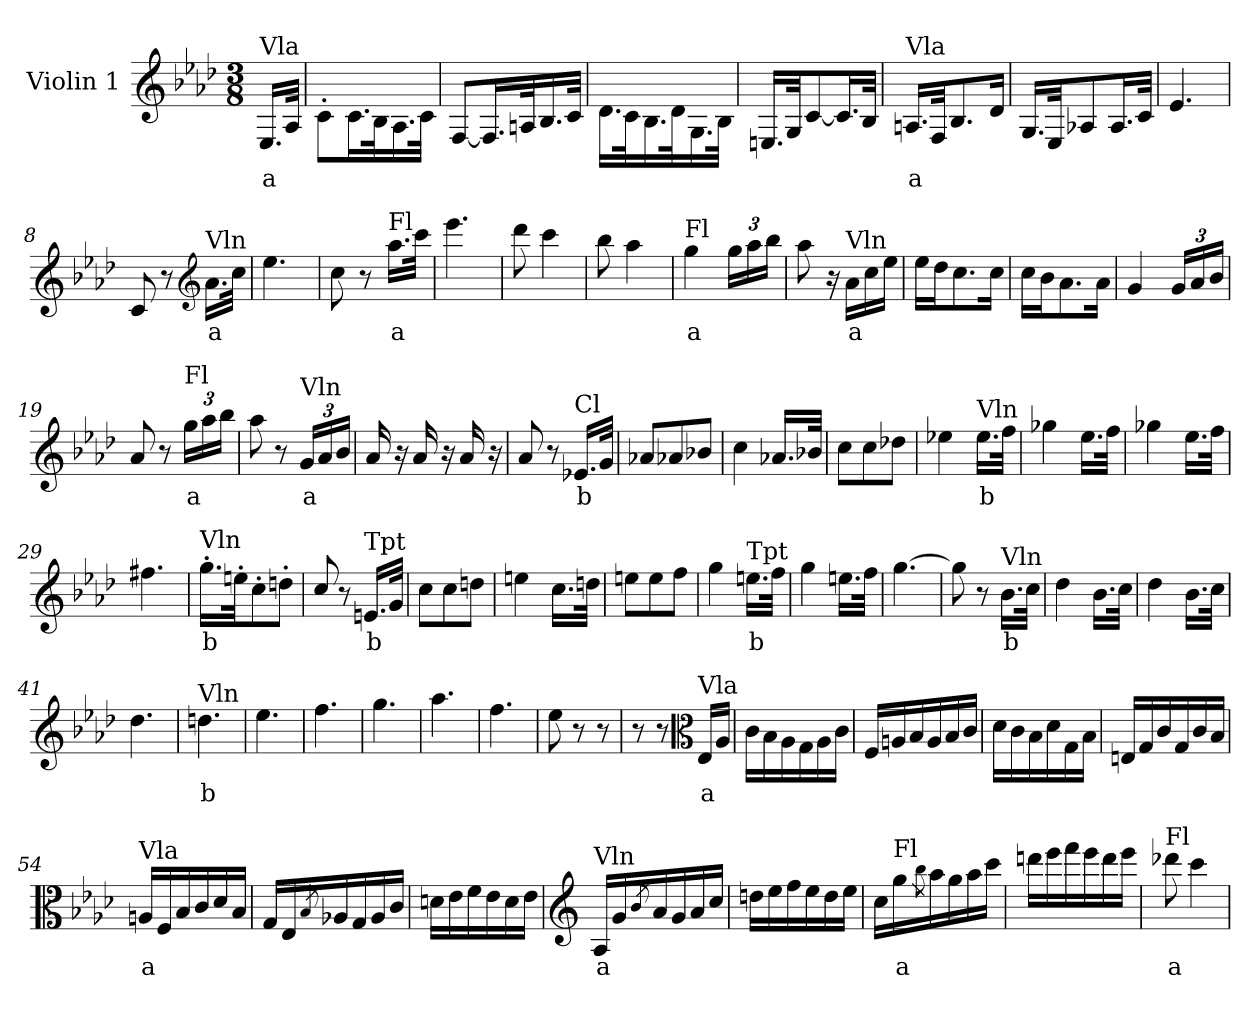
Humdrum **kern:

**kern	**text
*part1	*part1
*staff1	*staff1
*I"Violin 1	*
*I'Vln 1	*
*clefG2	*
*k[b-e-a-d-]	*
*M3/8	*
=	=
!LO:TX:a:t=Vla	!
!	!LO:LY:color=#FF0000
16.E-/LL	a
32A-/JJk	.
=1	=1
8c'\L	.
16.c\L	.
32B-\K	.
16.A-\	.
32c\JJk	.
=2	=2
[8F/L	.
16.F/L]	.
32An/K	.
16.B-/	.
32c/JJk	.
=3	=3
16.d-\LL	.
32c\K	.
16.B-\	.
32d-\K	.
16.G\	.
32B-\JJk	.
=4	=4
16.En/LL	.
32G/Jk	.
[8c/	.
16.c/L]	.
32B-/JJk	.
=5	=5
!LO:TX:a:t=Vla	!
!	!LO:LY:color=#FF0000
16.An/LL	a
32F/Jk	.
8.B-/	.
16d-/Jk	.
=6	=6
16.G/LL	.
32E-/Jk	.
8A-X/	.
16.A-/L	.
32c/JJk	.
=7	=7
4.e-	.
=8	=8
8c	.
8r	.
*clefG2	*
!LO:TX:a:t=Vln	!
!	!LO:LY:color=#FF0000
16.a-\LL	a
32cc\JJk	.
=9	=9
4.ee-	.
=10	=10
8cc	.
8r	.
!LO:TX:a:t=Fl	!
!	!LO:LY:color=#FF0000
16.aa-\LL	a
32ccc\JJk	.
=11	=11
4.eee-	.
=12	=12
8ddd-	.
4ccc	.
=13	=13
8bb-	.
4aa-	.
=14	=14
!LO:TX:a:t=Fl	!
!	!LO:LY:color=#FF0000
4gg	a
*Xbrackettup	*
24gg\LL	.
24aa-\	.
24bb-\JJ	.
=15	=15
8aa-	.
16r	.
!LO:TX:a:t=Vln	!
!	!LO:LY:color=#FF0000
16a-\LL	a
16cc\	.
16ee-\JJ	.
=16	=16
16ee-\LL	.
16dd-\J	.
8.cc\	.
16cc\Jk	.
=17	=17
16cc\LL	.
16b-\J	.
8.a-\	.
16a-\Jk	.
=18	=18
4g	.
24g/LL	.
24a-/	.
24b-/JJ	.
=19	=19
8a-	.
8r	.
!LO:TX:a:t=Fl	!
!	!LO:LY:color=#FF0000
24gg\LL	a
24aa-\	.
24bb-\JJ	.
=20	=20
8aa-	.
8r	.
!LO:TX:a:t=Vln	!
!	!LO:LY:color=#FF0000
24g/LL	a
24a-/	.
24b-/JJ	.
=21	=21
16a-	.
16r	.
16a-	.
16r	.
16a-	.
16r	.
=22	=22
8a-	.
8r	.
!LO:TX:a:t=Cl	!
!	!LO:LY:color=#FF0000
16.e-X/LL	b
32g/JJk	.
=23	=23
8a-X/L	.
8a-X/	.
8b-X/J	.
=24	=24
4cc	.
16.a-X/LL	.
32b-X/JJk	.
=25	=25
8cc\L	.
8cc\	.
8dd-X\J	.
=26	=26
4ee-X	.
!LO:TX:a:t=Vln	!
!	!LO:LY:color=#FF0000
16.ee-\LL	b
32ff\JJk	.
=27	=27
4gg-X	.
16.ee-\LL	.
32ff\JJk	.
=28	=28
4gg-X	.
16.ee-\LL	.
32ff\JJk	.
=29	=29
4.ff#X	.
=30	=30
!LO:TX:a:t=Vln	!
!	!LO:LY:color=#FF0000
16.gg'\LL	b
32een'\Jk	.
8cc'\	.
8ddn'\J	.
=31	=31
8cc/	.
8r	.
!LO:TX:a:t=Tpt	!
!	!LO:LY:color=#FF0000
16.en/LL	b
32g/JJk	.
=32	=32
8cc\L	.
8cc\	.
8ddn\J	.
=33	=33
4een	.
16.cc\LL	.
32ddn\JJk	.
=34	=34
8een\L	.
8ee\	.
8ff\J	.
=35	=35
4gg	.
!LO:TX:a:t=Tpt	!
!	!LO:LY:color=#FF0000
16.een\LL	b
32ff\JJk	.
=36	=36
4gg	.
16.een\LL	.
32ff\JJk	.
=37	=37
[4.gg	.
=38	=38
8gg]	.
8r	.
!LO:TX:a:t=Vln	!
!	!LO:LY:color=#FF0000
16.b-\LL	b
32cc\JJk	.
=39	=39
4dd-	.
16.b-\LL	.
32cc\JJk	.
=40	=40
4dd-	.
16.b-\LL	.
32cc\JJk	.
=41	=41
4.dd-	.
=42	=42
!LO:TX:a:t=Vln	!
!	!LO:LY:color=#FF0000
4.ddn	b
=43	=43
4.ee-	.
=44	=44
4.ff	.
=45	=45
4.gg	.
=46	=46
4.aa-	.
=47	=47
4.ff	.
=48	=48
8ee-	.
8r	.
8r	.
=49	=49
8r	.
8r	.
*clefC3	*
!LO:TX:a:t=Vla	!
!	!LO:LY:color=#FF0000
16E-/LL	a
16A-/JJ	.
=50	=50
16c\LL	.
16B-\	.
16A-\	.
16G\	.
16A-\	.
16c\JJ	.
=51	=51
16F/LL	.
16An/	.
16B-/	.
16A/	.
16B-/	.
16c/JJ	.
=52	=52
16d-\LL	.
16c\	.
16B-\	.
16d-\	.
16G\	.
16B-\JJ	.
=53	=53
16En/LL	.
16G/	.
16c/	.
16G/	.
16c/	.
16B-/JJ	.
=54	=54
!LO:TX:a:t=Vla	!
!	!LO:LY:color=#FF0000
16An/LL	a
16F/	.
16B-/	.
16c/	.
16d-/	.
16B-/JJ	.
=55	=55
16G/LL	.
16E-/	.
8qB-/	.
16A-X/	.
16G/	.
16A-/	.
16c/JJ	.
=56	=56
16dn\LL	.
16e-\	.
16f\	.
16e-\	.
16d\	.
16e-\JJ	.
=57	=57
*clefG2	*
!LO:TX:a:t=Vln	!
!	!LO:LY:color=#FF0000
16A-/LL	a
16g/	.
8qb-/	.
16a-/	.
16g/	.
16a-/	.
16cc/JJ	.
=58	=58
16ddn\LL	.
16ee-\	.
16ff\	.
16ee-\	.
16dd\	.
16ee-\JJ	.
=59	=59
16cc\LL	.
!LO:TX:a:t=Fl	!
!	!LO:LY:color=#FF0000
16gg\	a
8qbb-\	.
16aa-\	.
16gg\	.
16aa-\	.
16ccc\JJ	.
=60	=60
16dddn\LL	.
16eee-\	.
16fff\	.
16eee-\	.
16ddd\	.
16eee-\JJ	.
=61	=61
!LO:TX:a:t=Fl	!
!	!LO:LY:color=#FF0000
8ddd-X	a
4ccc	.
=	=
*-	*-
